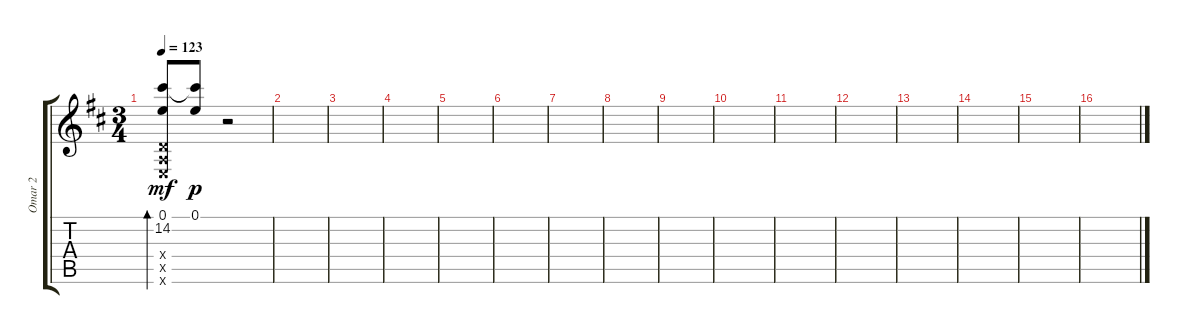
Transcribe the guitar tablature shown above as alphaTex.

\track ("Omar 2" "Omar 2") {instrument distortionguitar}
\staff {score tabs}
\tuning (E4 B3 G3 D3 A2 E2) {hide}
\ts (3 4)
\tempo 123
\clef g2
\ks d
(0.1 14.2{t} 0.4{x} 0.5{x} 0.6{x}).8{bd 120 dy mf} (0.1 14.2{t}).8{dy p} r.2 |
|
|
|
|
|
|
\section ("" "")
|
|
|
|
|
|
|
|
\section ("" "")
